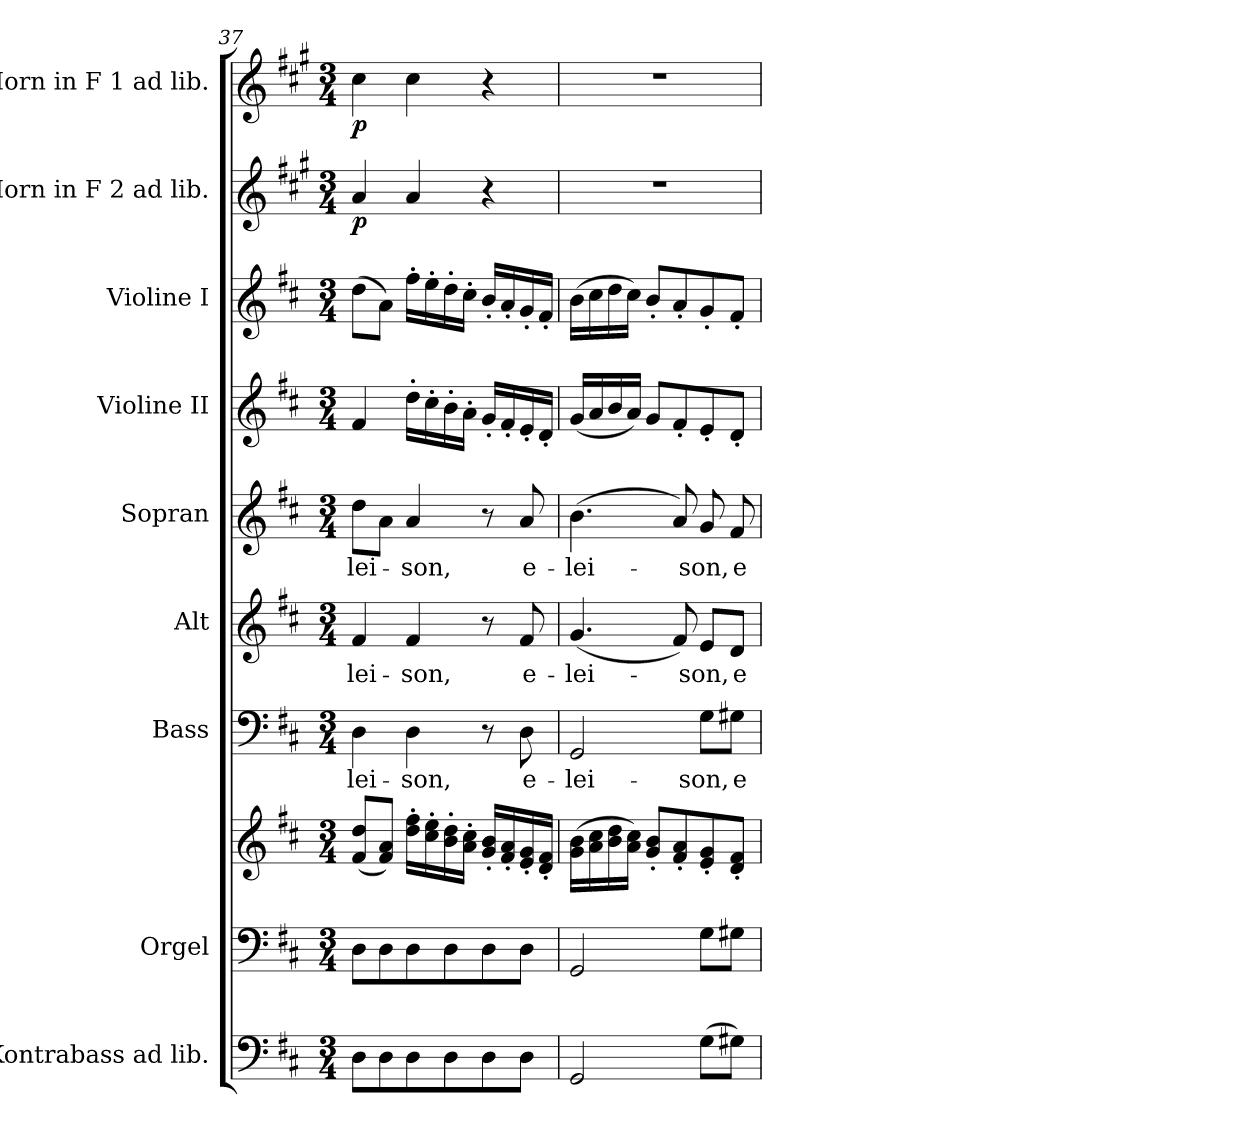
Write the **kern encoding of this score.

**kern	**kern	**kern	**kern	**text	**kern	**text	**kern	**text	**kern	**kern	**kern	**dynam	**kern	**dynam
*part9	*part8	*part8	*part7	*part7	*part6	*part6	*part5	*part5	*part4	*part3	*part2	*part2	*part1	*part1
*staff10	*staff9	*staff8	*staff7	*staff7	*staff6	*staff6	*staff5	*staff5	*staff4	*staff3	*staff2	*staff2	*staff1	*staff1
*I"Kontrabass ad lib.	*I"Orgel	*	*I"Bass	*	*I"Alt	*	*I"Sopran	*	*I"Violine II	*I"Violine I	*I"Horn in F 2 ad lib.	*	*I"Horn in F 1 ad lib.	*
*I'Kb.	*I'Org.	*	*I'B.	*	*I'A.	*	*I'S.	*	*I'Vl. II	*I'Vl. I	*	*	*	*
*clefF4	*clefF4	*clefG2	*clefF4	*	*clefG2	*	*clefG2	*	*clefG2	*clefG2	*clefG2	*	*clefG2	*
*ITrd7c12	*	*	*	*	*	*	*	*	*	*	*ITrd4c7	*	*ITrd4c7	*
*k[f#c#]	*k[f#c#]	*k[f#c#]	*k[f#c#]	*	*k[f#c#]	*	*k[f#c#]	*	*k[f#c#]	*k[f#c#]	*k[f#c#]	*	*k[f#c#]	*
*D:	*D:	*D:	*D:	*	*D:	*	*D:	*	*D:	*D:	*D:	*	*D:	*
*M3/4	*M3/4	*M3/4	*M3/4	*	*M3/4	*	*M3/4	*	*M3/4	*M3/4	*M3/4	*	*M3/4	*
=37	=37	=37	=37	=37	=37	=37	=37	=37	=37	=37	=37	=37	=37	=37
!	!	!	!	!LO:LY:b	!	!LO:LY:b	!	!LO:LY:b	!	!	!	!LO:DY:b	!	!LO:DY:b
8DD\L	8D\L	(<8f#/ 8dd/L	4D\	-lei-	4f#/	-lei-	8dd\L	-lei-	4f#/	(>8dd\L	4d/	p	4f#\	p
8DD\	8D\	8f#/ 8a/J)	.	.	.	.	8a\J	.	.	8a\J)	.	.	.	.
!	!	!	!	!LO:LY:b	!	!LO:LY:b	!	!LO:LY:b	!	!	!	!	!	!
8DD\	8D\	16dd\'> 16ff#\'>LL	4D\	-son,	4f#/	-son,	4a/	-son,	16dd'>\LL	16ff#'>\LL	4d/	.	4f#\	.
.	.	16cc#\'> 16ee\'>	.	.	.	.	.	.	16cc#'>\	16ee'>\	.	.	.	.
8DD\	8D\	16b\'> 16dd\'>	.	.	.	.	.	.	16b'>\	16dd'>\	.	.	.	.
.	.	16a\'> 16cc#\'>JJ	.	.	.	.	.	.	16a'>\JJ	16cc#'>\JJ	.	.	.	.
8DD\	8D\	16g/'< 16b/'<LL	8r	.	8r	.	8r	.	16g'</LL	16b'</LL	4r	.	4r	.
.	.	16f#/'< 16a/'<	.	.	.	.	.	.	16f#'</	16a'</	.	.	.	.
!	!	!	!	!LO:LY:b	!	!LO:LY:b	!	!LO:LY:b	!	!	!	!	!	!
8DD\J	8D\J	16e/'< 16g/'<	8D\	e-	8f#/	e-	8a/	e-	16e'</	16g'</	.	.	.	.
.	.	16d/'< 16f#/'<JJ	.	.	.	.	.	.	16d'</JJ	16f#'</JJ	.	.	.	.
!!LO:PB:g=z
=38	=38	=38	=38	=38	=38	=38	=38	=38	=38	=38	=38	=38	=38	=38
!	!	!	!	!LO:LY:b	!	!LO:LY:b	!	!LO:LY:b	!	!	!	!	!	!
2GGG/	2GG/	(>16g\ 16b\LL	2GG/	-lei-	(<4.g/	-lei-	(>4.b\	-lei-	(<16g/LL	(>16b\LL	2.r	.	2.r	.
.	.	16a\ 16cc#\	.	.	.	.	.	.	16a/	16cc#\	.	.	.	.
.	.	16b\ 16dd\	.	.	.	.	.	.	16b/	16dd\	.	.	.	.
.	.	16a\ 16cc#\JJ)	.	.	.	.	.	.	16a/JJ)	16cc#\JJ)	.	.	.	.
.	.	8g/'< 8b/'<L	.	.	.	.	.	.	8g/L	8b'</L	.	.	.	.
.	.	8f#/'< 8a/'<	.	.	8f#/)	.	8a/)	.	8f#'</	8a'</	.	.	.	.
!	!	!	!	!LO:LY:b	!	!LO:LY:b	!	!LO:LY:b	!	!	!	!	!	!
(>8GG\L	8G\L	8e/'< 8g/'<	8G\L	-son,	8e/L	-son,	8g/	-son,	8e'</	8g'</	.	.	.	.
!	!	!	!	!LO:LY:b	!	!LO:LY:b	!	!LO:LY:b	!	!	!	!	!	!
8GG#X\J)	8G#X\J	8d/'< 8f#/'<J	8G#X\J	e-	8d/J	e-	8f#/	e-	8d'</J	8f#'</J	.	.	.	.
=	=	=	=	=	=	=	=	=	=	=	=	=	=	=
*-	*-	*-	*-	*-	*-	*-	*-	*-	*-	*-	*-	*-	*-	*-
